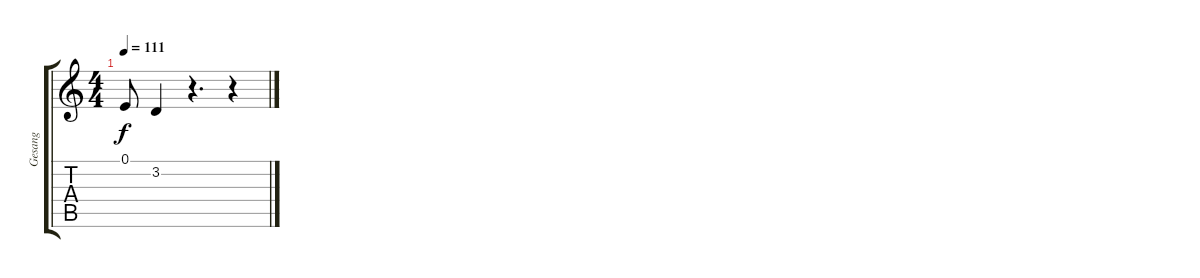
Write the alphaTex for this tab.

\track ("Gesang" "Gesang") {instrument lead6voice}
\staff {score tabs}
\tuning (E4 B3 G3 D3 A2 E2) {hide}
\ts (4 4)
\tempo 111
\clef g2
\ks c
0.1.8{dy f} 3.2.4 r.4{d} r.4
